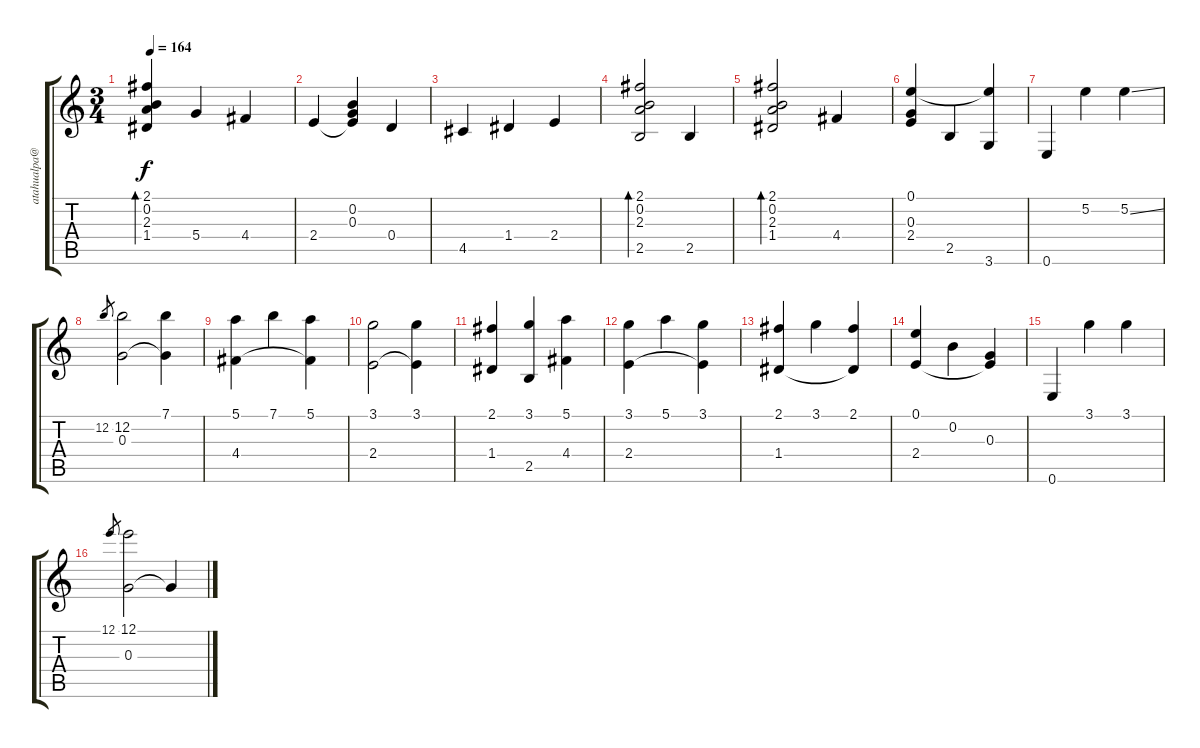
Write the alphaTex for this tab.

\track ("" "atahualpa@") {instrument acousticguitarnylon}
\staff {score tabs}
\tuning (E4 B3 G3 D3 A2 E2) {hide}
\ts (3 4)
\tempo 164
\clef g2
\ks c
(2.1 0.2 2.3 1.4).4{bd 240 dy f} 5.4.4 4.4.4 |
2.4.4 (0.2 0.3 2.4{t}).4 0.4.4 |
4.5.4 1.4.4 2.4.4 |
(2.1 0.2 2.3 2.5).2{bd 240} 2.5.4 |
(2.1 0.2 2.3 1.4).2{bd 240} 4.4.4 |
(0.1 0.3 2.4).4 2.5.4 (0.1{t} 3.6).4 |
0.6.4 5.2.4 5.2{ss}.4 |
12.2.8{gr} (12.2 0.3).2 (7.1 0.3{t}).4 |
(5.1 4.4).4 7.1.4 (5.1 4.4{t}).4 |
(3.1 2.4).2 (3.1 2.4{t}).4 |
(2.1 1.4).4 (3.1 2.5).4 (5.1 4.4).4 |
(3.1 2.4).4 5.1.4 (3.1 2.4{t}).4 |
(2.1 1.4).4 3.1.4 (2.1 1.4{t}).4 |
(0.1 2.4).4 0.2.4 (0.3 2.4{t}).4 |
0.6.4 3.1.4 3.1.4 |
12.1.8{gr} (12.1 0.3).2 0.3{t}.4
